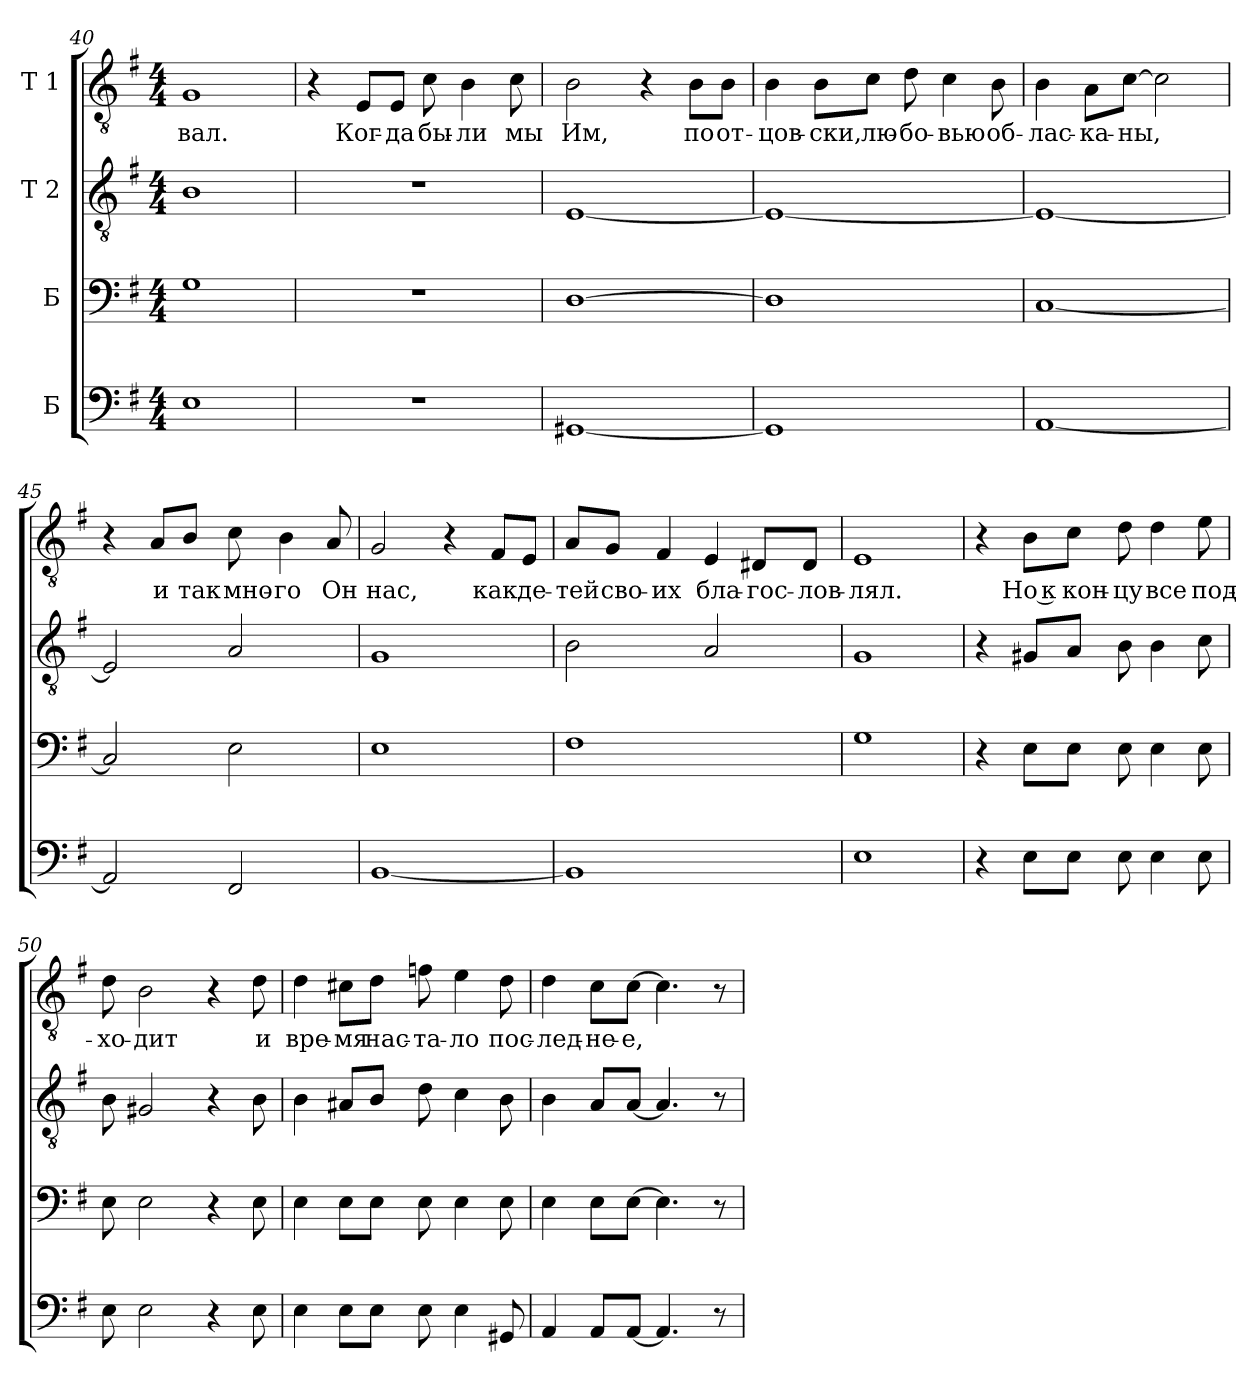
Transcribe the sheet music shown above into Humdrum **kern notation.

**kern	**kern	**kern	**kern	**text
*part4	*part3	*part2	*part1	*part1
*staff4	*staff3	*staff2	*staff1	*staff1
*I"Б	*I"Б	*I"Т 2	*I"Т 1	*
*clefF4	*clefF4	*clefGv2	*clefGv2	*
*k[f#]	*k[f#]	*k[f#]	*k[f#]	*
*e:	*e:	*e:	*e:	*
*M4/4	*M4/4	*M4/4	*M4/4	*
=40	=40	=40	=40	=40
!	!	!	!	!LO:LY:b
1E	1G	1B	1G	-вал.
!!LO:LB:g=z
=41	=41	=41	=41	=41
1r	1r	1r	4r	.
!	!	!	!	!LO:LY:b
.	.	.	8E/L	Ког-
!	!	!	!	!LO:LY:b
.	.	.	8E/J	-да
!	!	!	!	!LO:LY:b
.	.	.	8c\	бы-
!	!	!	!	!LO:LY:b
.	.	.	4B\	-ли
!	!	!	!	!LO:LY:b
.	.	.	8c\	мы
=42	=42	=42	=42	=42
!	!	!	!	!LO:LY:b
[1GG#X	[1D	[1E	2B\	Им,
.	.	.	4r	.
!	!	!	!	!LO:LY:b
.	.	.	8B\L	по
!	!	!	!	!LO:LY:b
.	.	.	8B\J	от-
=43	=43	=43	=43	=43
!	!	!	!	!LO:LY:b
1GG#]	1D]	1E_	4B\	-цов-
!	!	!	!	!LO:LY:b
.	.	.	8B\L	-ски,
!	!	!	!	!LO:LY:b
.	.	.	8c\J	лю-
!	!	!	!	!LO:LY:b
.	.	.	8d\	-бо-
!	!	!	!	!LO:LY:b
.	.	.	4c\	-вью
!	!	!	!	!LO:LY:b
.	.	.	8B\	об-
=44	=44	=44	=44	=44
!	!	!	!	!LO:LY:b
[1AA	[1C	1E_	4B\	-лас-
!	!	!	!	!LO:LY:b
.	.	.	8A\L	-ка-
!	!	!	!	!LO:LY:b
.	.	.	[8c\J	-ны,
.	.	.	2c\]	.
!!LO:LB:g=z
=45	=45	=45	=45	=45
2AA/]	2C/]	2E/]	4r	.
!	!	!	!	!LO:LY:b
.	.	.	8A/L	и
!	!	!	!	!LO:LY:b
.	.	.	8B/J	так
!	!	!	!	!LO:LY:b
2FF#/	2E\	2A/	8c\	мно-
!	!	!	!	!LO:LY:b
.	.	.	4B\	-го
!	!	!	!	!LO:LY:b
.	.	.	8A/	Он
=46	=46	=46	=46	=46
!	!	!	!	!LO:LY:b
[1BB	1E	1G	2G/	нас,
.	.	.	4r	.
!	!	!	!	!LO:LY:b
.	.	.	8F#/L	как
!	!	!	!	!LO:LY:b
.	.	.	8E/J	де-
=47	=47	=47	=47	=47
!	!	!	!	!LO:LY:b
1BB]	1F#	2B\	8A/L	-тей
!	!	!	!	!LO:LY:b
.	.	.	8G/J	сво-
!	!	!	!	!LO:LY:b
.	.	.	4F#/	-их
!	!	!	!	!LO:LY:b
.	.	2A/	4E/	бла-
!	!	!	!	!LO:LY:b
.	.	.	8D#X/L	-гос-
!	!	!	!	!LO:LY:b
.	.	.	8D#/J	-лов-
=48	=48	=48	=48	=48
!	!	!	!	!LO:LY:b
1E	1G	1G	1E	-лял.
!!LO:PB:g=z
=49	=49	=49	=49	=49
4r	4r	4r	4r	.
!	!	!	!	!LO:LY:b
8E\L	8E\L	8G#X/L	8B\L	Но к
!	!	!	!	!LO:LY:b
8E\J	8E\J	8A/J	8c\J	кон-
!	!	!	!	!LO:LY:b
8E\	8E\	8B\	8d\	-цу
!	!	!	!	!LO:LY:b
4E\	4E\	4B\	4d\	все
!	!	!	!	!LO:LY:b
8E\	8E\	8c\	8e\	под-
=50	=50	=50	=50	=50
!	!	!	!	!LO:LY:b
8E\	8E\	8B\	8d\	-хо-
!	!	!	!	!LO:LY:b
2E\	2E\	2G#X/	2B\	-дит
4r	4r	4r	4r	.
!	!	!	!	!LO:LY:b
8E\	8E\	8B\	8d\	и
=51	=51	=51	=51	=51
!	!	!	!	!LO:LY:b
4E\	4E\	4B\	4d\	вре-
!	!	!	!	!LO:LY:b
8E\L	8E\L	8A#X/L	8c#X\L	-мя
!	!	!	!	!LO:LY:b
8E\J	8E\J	8B/J	8d\J	нас-
!	!	!	!	!LO:LY:b
8E\	8E\	8d\	8fn\	-та-
!	!	!	!	!LO:LY:b
4E\	4E\	4c\	4e\	-ло
!	!	!	!	!LO:LY:b
8GG#X/	8E\	8B\	8d\	пос-
=52	=52	=52	=52	=52
!	!	!	!	!LO:LY:b
4AA/	4E\	4B\	4d\	-лед-
!	!	!	!	!LO:LY:b
8AA/L	8E\L	8A/L	8c\L	-не-
!	!	!	!	!LO:LY:b
[8AA/J	[8E\J	[8A/J	[8c\J	-е,
4.AA/]	4.E\]	4.A/]	4.c\]	.
8r	8r	8r	8r	.
=	=	=	=	=
*-	*-	*-	*-	*-
